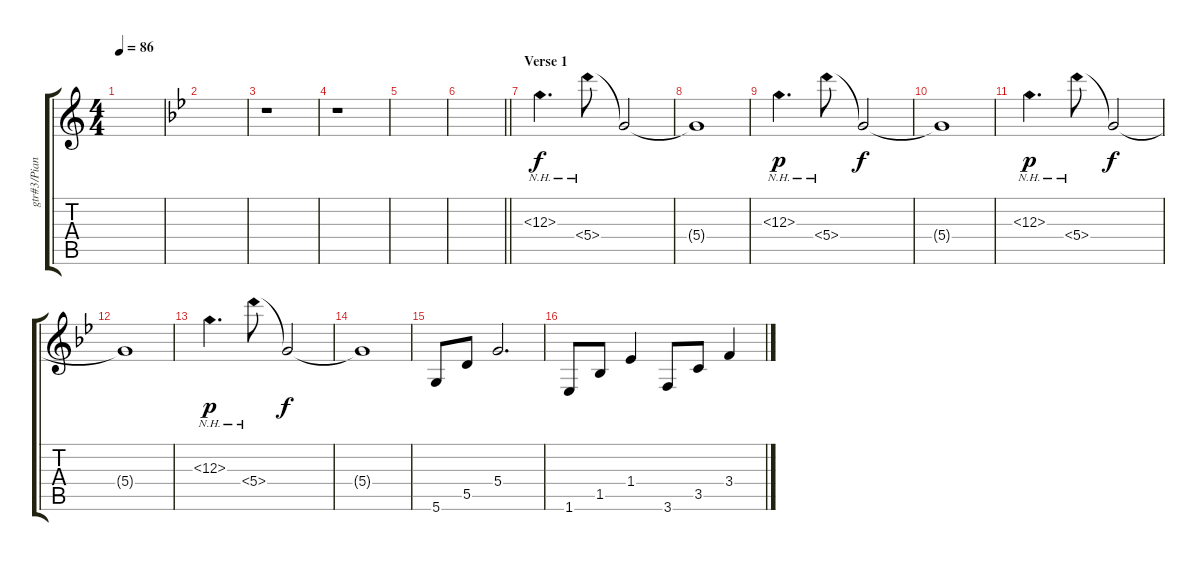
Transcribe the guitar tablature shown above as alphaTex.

\track ("gtr#3/Piano#2" "gtr#3/Pian") {instrument overdrivenguitar}
\staff {score tabs}
\tuning (E4 B3 G3 D3 A2 D2) {hide}
\ts (4 4)
\tempo 86
\clef g2
\ks c
|
\ks bb
|
\ks gminor
r.1 |
r.1 |
|
\barLineRight lightlight
|
\section ("" "Verse 1")
12.3{nh}.4{d} 5.4{nh}.8 5.4{t}.2{dy f} |
5.4{t}.1 |
12.3{nh}.4{d dy p} 5.4{nh}.8 5.4{t}.2{dy f} |
5.4{t}.1 |
12.3{nh}.4{d dy p} 5.4{nh}.8 5.4{t}.2{dy f} |
5.4{t}.1 |
12.3{nh}.4{d dy p} 5.4{nh}.8 5.4{t}.2{dy f} |
5.4{t}.1 |
5.6.8 5.5.8 5.4.2{d} |
1.6.8 1.5.8 1.4.4 3.6.8 3.5.8 3.4.4
